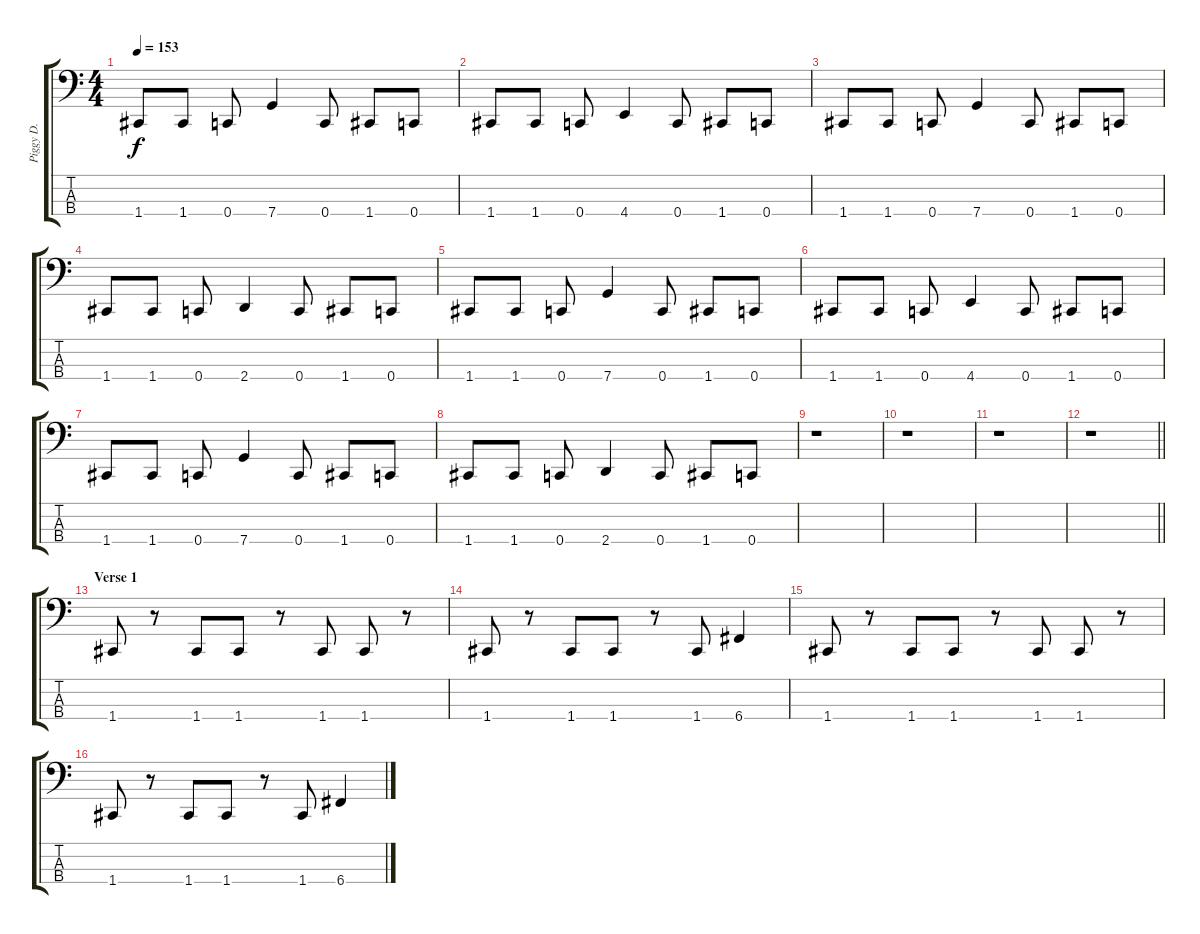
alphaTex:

\track ("Piggy D." "Piggy D.") {instrument electricbassfinger}
\staff {score tabs}
\tuning (F2 C2 G1 C1) {hide}
\ts (4 4)
\tempo 153
\clef f4
\ks c
1.4.8{dy f} 1.4.8 0.4.8 7.4.4 0.4.8 1.4.8 0.4.8 |
1.4.8 1.4.8 0.4.8 4.4.4 0.4.8 1.4.8 0.4.8 |
1.4.8 1.4.8 0.4.8 7.4.4 0.4.8 1.4.8 0.4.8 |
1.4.8 1.4.8 0.4.8 2.4.4 0.4.8 1.4.8 0.4.8 |
1.4.8 1.4.8 0.4.8 7.4.4 0.4.8 1.4.8 0.4.8 |
1.4.8 1.4.8 0.4.8 4.4.4 0.4.8 1.4.8 0.4.8 |
1.4.8 1.4.8 0.4.8 7.4.4 0.4.8 1.4.8 0.4.8 |
1.4.8 1.4.8 0.4.8 2.4.4 0.4.8 1.4.8 0.4.8 |
r.1 |
r.1 |
r.1 |
\barLineRight lightlight
r.1 |
\section ("" "Verse 1")
1.4.8 r.8 1.4.8 1.4.8 r.8 1.4.8 1.4.8 r.8 |
1.4.8 r.8 1.4.8 1.4.8 r.8 1.4.8 6.4.4 |
1.4.8 r.8 1.4.8 1.4.8 r.8 1.4.8 1.4.8 r.8 |
1.4.8 r.8 1.4.8 1.4.8 r.8 1.4.8 6.4.4
